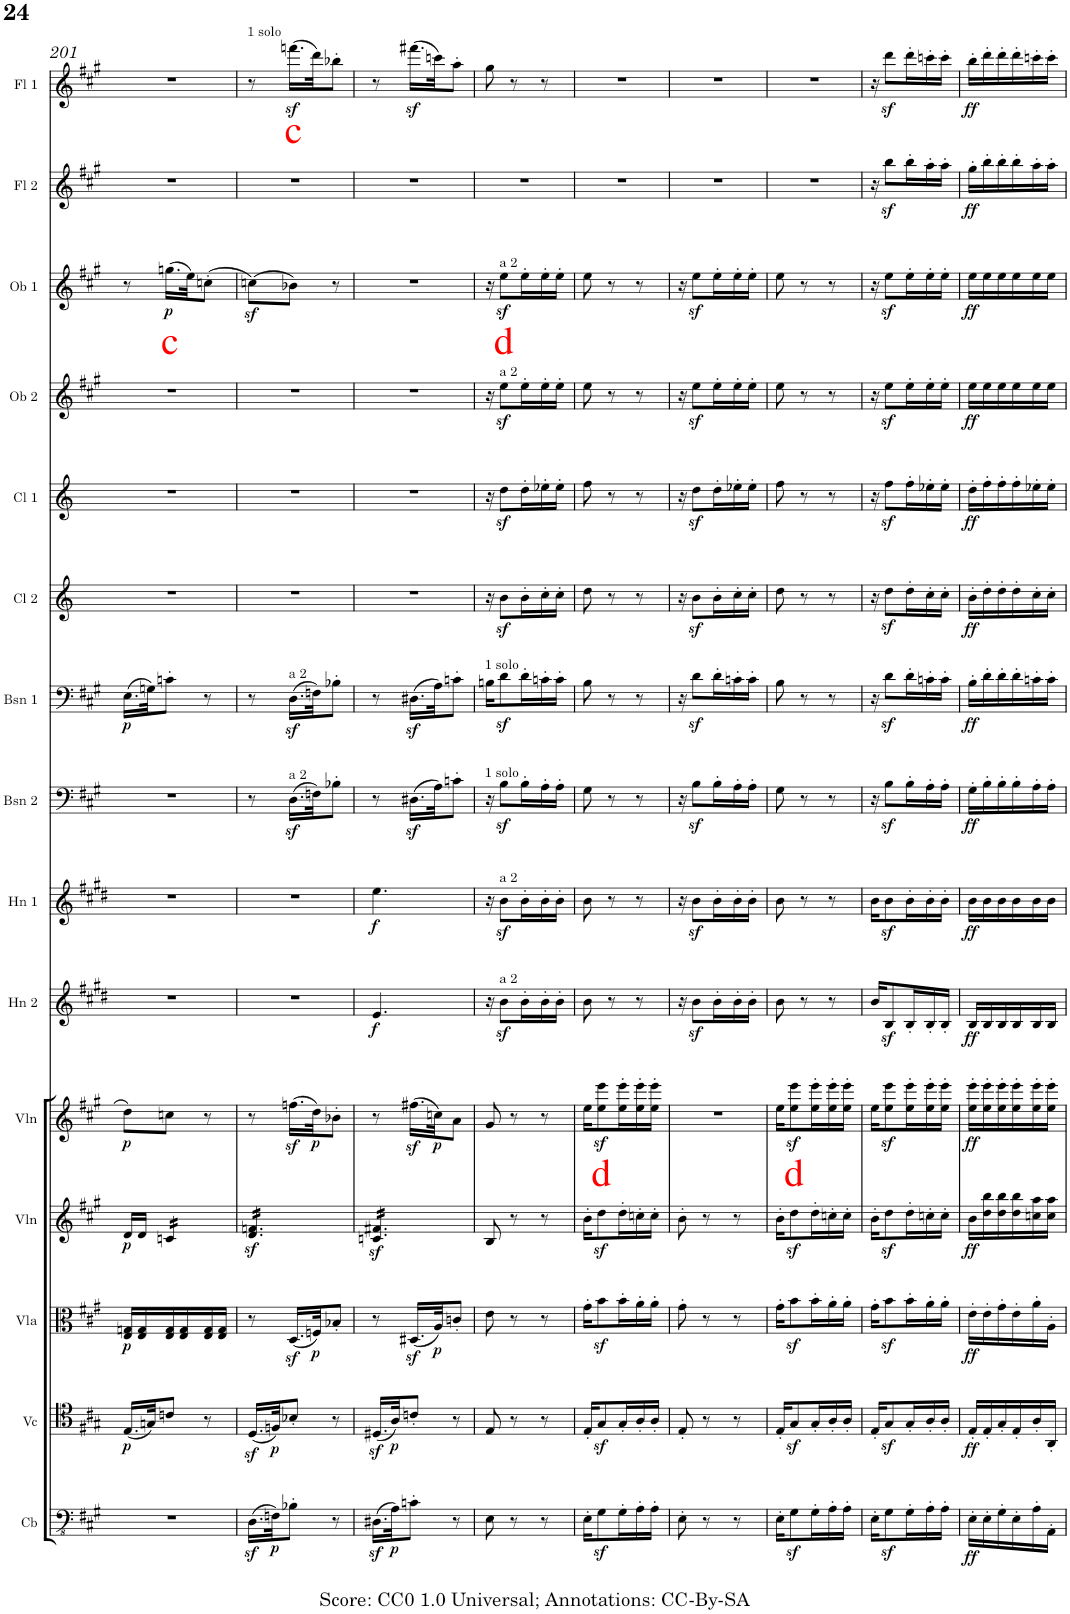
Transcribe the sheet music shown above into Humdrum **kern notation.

**kern	**dynam	**kern	**dynam	**kern	**dynam	**kern	**dynam	**kern	**text	**dynam	**kern	**dynam	**kern	**dynam	**kern	**dynam	**kern	**dynam	**kern	**dynam	**kern	**dynam	**kern	**dynam	**kern	**text	**dynam	**kern	**dynam	**kern	**text	**dynam
*part15	*part15	*part14	*part14	*part13	*part13	*part12	*part12	*part11	*part11	*part11	*part10	*part10	*part9	*part9	*part8	*part8	*part7	*part7	*part6	*part6	*part5	*part5	*part4	*part4	*part3	*part3	*part3	*part2	*part2	*part1	*part1	*part1
*staff15	*staff15	*staff14	*staff14	*staff13	*staff13	*staff12	*staff12	*staff11	*staff11	*staff11	*staff10	*staff10	*staff9	*staff9	*staff8	*staff8	*staff7	*staff7	*staff6	*staff6	*staff5	*staff5	*staff4	*staff4	*staff3	*staff3	*staff3	*staff2	*staff2	*staff1	*staff1	*staff1
*I"Contrabass	*	*I"Violoncello	*	*I"Viola	*	*I"Violin	*	*I"Violin	*	*	*I"F Horn 2 (orig. E and A)	*	*I"F Horn 1 (orig. E and A)	*	*I"Bassoon 2	*	*I"Bassoon 1	*	*I"A Clarinet 2	*	*I"A Clarinet 1	*	*I"Oboe 2	*	*I"Oboe 1	*	*	*I"Flute 2	*	*I"Flute 1	*	*
*I'Cb	*	*I'Vc	*	*I'Vla	*	*I'Vln	*	*I'Vln	*	*	*I'Hn 2	*	*I'Hn 1	*	*I'Bsn 2	*	*I'Bsn 1	*	*I'Cl 2	*	*I'Cl 1	*	*I'Ob 2	*	*I'Ob 1	*	*	*I'Fl 2	*	*I'Fl 1	*	*
!!LO:PB:g=z
*clefFv4	*	*clefC4	*	*clefC3	*	*clefG2	*	*clefG2	*	*	*clefG2	*	*clefG2	*	*clefF4	*	*clefF4	*	*clefG2	*	*clefG2	*	*clefG2	*	*clefG2	*	*	*clefG2	*	*clefG2	*	*
*	*	*	*	*	*	*	*	*	*	*	*Trd4c7	*	*Trd4c7	*	*	*	*	*	*Trd2c3	*	*Trd2c3	*	*	*	*	*	*	*	*	*	*	*
*k[f#c#g#]	*	*k[f#c#g#]	*	*k[f#c#g#]	*	*k[f#c#g#]	*	*k[f#c#g#]	*	*	*k[f#c#g#d#]	*	*k[f#c#g#d#]	*	*k[f#c#g#]	*	*k[f#c#g#]	*	*k[]	*	*k[]	*	*k[f#c#g#]	*	*k[f#c#g#]	*	*	*k[f#c#g#]	*	*k[f#c#g#]	*	*
*M3/8	*	*M3/8	*	*M3/8	*	*M3/8	*	*M3/8	*	*	*M3/8	*	*M3/8	*	*M3/8	*	*M3/8	*	*M3/8	*	*M3/8	*	*M3/8	*	*M3/8	*	*	*M3/8	*	*M3/8	*	*
=201	=201	=201	=201	=201	=201	=201	=201	=201	=201	=201	=201	=201	=201	=201	=201	=201	=201	=201	=201	=201	=201	=201	=201	=201	=201	=201	=201	=201	=201	=201	=201	=201
!	!	!	!LO:DY:b	!	!LO:DY:b	!	!LO:DY:b	!	!	!LO:DY:b	!	!	!	!	!	!	!	!LO:DY:b	!	!	!	!	!	!	!	!	!	!	!	!	!	!
4.r	.	(16.E/LL	p	16E/ 16Gn/LL	p	16d/LL	p	8dd\L	.	p	4.r	.	4.r	.	4.r	.	(16.E\LL	p	4.r	.	4.r	.	4.r	.	8r	.	.	4.r	.	4.r	.	.
.	.	.	.	16E/ 16G/	.	16d/JJ	.	.	.	.	.	.	.	.	.	.	.	.	.	.	.	.	.	.	.	.	.	.	.	.	.	.
.	.	32Gn/JK)	.	.	.	.	.	.	.	.	.	.	.	.	.	.	32Gn\JK)	.	.	.	.	.	.	.	.	.	.	.	.	.	.	.
!	!	!	!	!	!	!	!	!	!	!	!	!	!	!	!	!	!	!	!	!	!	!	!	!	!	!LO:LY:b:color=#FF0000	!LO:DY:b	!	!	!	!	!
*	*	*	*	*	*	*tremolo	*	*	*	*	*	*	*	*	*	*	*	*	*	*	*	*	*	*	*	*	*	*	*	*	*	*
.	.	8cn/J	.	16E/ 16G/	.	16cn/LL	.	8ccn\J	.	.	.	.	.	.	.	.	8cn'\J	.	.	.	.	.	.	.	(16.ggn\LL	c	p	.	.	.	.	.
.	.	.	.	16E/ 16G/	.	16cn/	.	.	.	.	.	.	.	.	.	.	.	.	.	.	.	.	.	.	.	.	.	.	.	.	.	.
.	.	.	.	.	.	.	.	.	.	.	.	.	.	.	.	.	.	.	.	.	.	.	.	.	32ee\JK)	.	.	.	.	.	.	.
.	.	8r	.	16E/ 16G/	.	16cn/	.	8r	.	.	.	.	.	.	.	.	8r	.	.	.	.	.	.	.	(8ccn'\J	.	.	.	.	.	.	.
.	.	.	.	16E/ 16G/JJ	.	16cn/JJ	.	.	.	.	.	.	.	.	.	.	.	.	.	.	.	.	.	.	.	.	.	.	.	.	.	.
=202	=202	=202	=202	=202	=202	=202	=202	=202	=202	=202	=202	=202	=202	=202	=202	=202	=202	=202	=202	=202	=202	=202	=202	=202	=202	=202	=202	=202	=202	=202	=202	=202
!	!	!	!	!	!	!	!	!	!	!	!	!	!	!	!	!	!	!	!	!	!	!	!	!	!	!	!	!	!	!LO:TX:a:t=1 solo	!	!
(16.DDz<\LL	.	(16.Dz</LL	.	8r	.	16d/z< 16fn/z<LL	.	8r	.	.	4.r	.	4.r	.	8r	.	8r	.	4.r	.	4.r	.	4.r	.	(8ccnz<\L)	.	.	4.r	.	8r	.	.
.	.	.	.	.	.	16d/z< 16fn/z<	.	.	.	.	.	.	.	.	.	.	.	.	.	.	.	.	.	.	.	.	.	.	.	.	.	.
!	!LO:DY:b	!	!LO:DY:b	!	!	!	!	!	!	!	!	!	!	!	!	!	!	!	!	!	!	!	!	!	!	!	!	!	!	!	!	!
32FFn\JK)	p	32Fn/JK)	p	.	.	.	.	.	.	.	.	.	.	.	.	.	.	.	.	.	.	.	.	.	.	.	.	.	.	.	.	.
!	!	!	!	!	!	!	!	!	!	!	!	!	!	!	!	!	!LO:TX:a:t=a 2	!	!	!	!	!	!	!	!	!	!	!	!	!	!	!
!	!	!	!	!	!	!	!	!	!	!	!	!	!	!	!LO:TX:a:t=a 2	!	!	!	!	!	!	!	!	!	!	!	!	!	!	!	!	!
!	!	!	!	!	!	!	!	!	!	!	!	!	!	!	!	!	!	!	!	!	!	!	!	!	!	!	!	!	!	!	!LO:LY:b:color=#FF0000	!
8BB-X'\J	.	8B-X'/J	.	(16.Dz</LL	.	16d/z< 16fn/z<	.	(16.ffnz<\LL	.	.	.	.	.	.	(16.Dz<\LL	.	(16.Dz<\LL	.	.	.	.	.	.	.	8b-X\J)	.	.	.	.	(16.fffnz<\LL	c	.
.	.	.	.	.	.	16d/z< 16fn/z<	.	.	.	.	.	.	.	.	.	.	.	.	.	.	.	.	.	.	.	.	.	.	.	.	.	.
!	!	!	!	!	!LO:DY:b	!	!	!	!	!LO:DY:b	!	!	!	!	!	!	!	!	!	!	!	!	!	!	!	!	!	!	!	!	!	!
.	.	.	.	32Fn/JK)	p	.	.	32dd\JK)	.	p	.	.	.	.	32Fn\JK)	.	32Fn\JK)	.	.	.	.	.	.	.	.	.	.	.	.	32ddd\JK)	.	.
8r	.	8r	.	8B-X'/J	.	16d/z< 16fn/z<	.	8b-X'\J	.	.	.	.	.	.	8B-X'\J	.	8B-X'\J	.	.	.	.	.	.	.	8r	.	.	.	.	8bb-X'\J	.	.
.	.	.	.	.	.	16d/z< 16fn/z<JJ	.	.	.	.	.	.	.	.	.	.	.	.	.	.	.	.	.	.	.	.	.	.	.	.	.	.
=203	=203	=203	=203	=203	=203	=203	=203	=203	=203	=203	=203	=203	=203	=203	=203	=203	=203	=203	=203	=203	=203	=203	=203	=203	=203	=203	=203	=203	=203	=203	=203	=203
!	!	!	!	!	!	!	!	!	!	!	!	!LO:DY:b	!	!LO:DY:b	!	!	!	!	!	!	!	!	!	!	!	!	!	!	!	!	!	!
(16.DD#Xz<\LL	.	(16.D#Xz</LL	.	8r	.	16cn/z< 16f#X/z<LL	.	8r	.	.	4.e/	f	4.ee\	f	8r	.	8r	.	4.r	.	4.r	.	4.r	.	4.r	.	.	4.r	.	8r	.	.
.	.	.	.	.	.	16cn/z< 16f#X/z<	.	.	.	.	.	.	.	.	.	.	.	.	.	.	.	.	.	.	.	.	.	.	.	.	.	.
!	!LO:DY:b	!	!LO:DY:b	!	!	!	!	!	!	!	!	!	!	!	!	!	!	!	!	!	!	!	!	!	!	!	!	!	!	!	!	!
32AA\JK)	p	32A/JK)	p	.	.	.	.	.	.	.	.	.	.	.	.	.	.	.	.	.	.	.	.	.	.	.	.	.	.	.	.	.
8Cn'\J	.	8cn'/J	.	(16.D#Xz</LL	.	16cn/z< 16f#X/z<	.	(16.ff#Xz<\LL	.	.	.	.	.	.	(16.D#Xz<\LL	.	(16.D#Xz<\LL	.	.	.	.	.	.	.	.	.	.	.	.	(16.fff#Xz<\LL	.	.
.	.	.	.	.	.	16cn/z< 16f#X/z<	.	.	.	.	.	.	.	.	.	.	.	.	.	.	.	.	.	.	.	.	.	.	.	.	.	.
!	!	!	!	!	!LO:DY:b	!	!	!	!	!LO:DY:b	!	!	!	!	!	!	!	!	!	!	!	!	!	!	!	!	!	!	!	!	!	!
.	.	.	.	32A/JK)	p	.	.	32ccn\JK)	.	p	.	.	.	.	32A\JK)	.	32A\JK)	.	.	.	.	.	.	.	.	.	.	.	.	32cccn\JK)	.	.
8r	.	8r	.	8cn'/J	.	16cn/z< 16f#X/z<	.	8a\J	.	.	.	.	.	.	8cn'\J	.	8cn'\J	.	.	.	.	.	.	.	.	.	.	.	.	8aa'\J	.	.
.	.	.	.	.	.	16cn/z< 16f#X/z<JJ	.	.	.	.	.	.	.	.	.	.	.	.	.	.	.	.	.	.	.	.	.	.	.	.	.	.
*	*	*	*	*	*	*Xtremolo	*	*	*	*	*	*	*	*	*	*	*	*	*	*	*	*	*	*	*	*	*	*	*	*	*	*
=204	=204	=204	=204	=204	=204	=204	=204	=204	=204	=204	=204	=204	=204	=204	=204	=204	=204	=204	=204	=204	=204	=204	=204	=204	=204	=204	=204	=204	=204	=204	=204	=204
!	!	!	!	!	!	!	!	!	!	!	!	!	!	!	!	!	!LO:TX:a:t=1 solo	!	!	!	!	!	!	!	!	!	!	!	!	!	!	!
!	!	!	!	!	!	!	!	!	!	!	!	!	!	!	!LO:TX:a:t=1 solo	!	!	!	!	!	!	!	!	!	!	!	!	!	!	!	!	!
8EE\	.	8E/	.	8e\	.	8B/	.	8g#/	.	.	16r	.	16r	.	16r	.	16Bn\KL	.	16r	.	16r	.	16r	.	16r	.	.	4.r	.	8gg#\	.	.
!	!	!	!	!	!	!	!	!	!	!	!	!	!	!	!	!	!	!	!	!	!	!	!	!	!LO:TX:a:t=a 2	!	!	!	!	!	!	!
!	!	!	!	!	!	!	!	!	!	!	!	!	!	!	!	!	!	!	!	!	!	!	!LO:TX:a:t=a 2	!	!	!	!	!	!	!	!	!
!	!	!	!	!	!	!	!	!	!	!	!	!	!LO:TX:a:t=a 2	!	!	!	!	!	!	!	!	!	!	!	!	!	!	!	!	!	!	!
!	!	!	!	!	!	!	!	!	!	!	!LO:TX:a:t=a 2	!	!	!	!	!	!	!	!	!	!	!	!	!	!	!	!	!	!	!	!	!
!	!	!	!	!	!	!	!	!	!	!	!	!	!	!	!	!	!	!	!	!	!	!	!	!	!	!LO:LY:b:color=#FF0000	!	!	!	!	!	!
.	.	.	.	.	.	.	.	.	.	.	8bz<\L	.	8bz<\L	.	8Bz<\L	.	8dz<\	.	8bz<\L	.	8ddz<\L	.	8eez<\L	.	8eez<\L	d	.	.	.	.	.	.
8r	.	8r	.	8r	.	8r	.	8r	.	.	.	.	.	.	.	.	.	.	.	.	.	.	.	.	.	.	.	.	.	8r	.	.
.	.	.	.	.	.	.	.	.	.	.	16b'\L	.	16b'\L	.	16B'\L	.	16d'\L	.	16b'\L	.	16dd'\L	.	16ee'\L	.	16ee'\L	.	.	.	.	.	.	.
8r	.	8r	.	8r	.	8r	.	8r	.	.	16b'\	.	16b'\	.	16A'\	.	16cn'\	.	16cc'\	.	16ee-X'\	.	16ee'\	.	16ee'\	.	.	.	.	8r	.	.
.	.	.	.	.	.	.	.	.	.	.	16b'\JJ	.	16b'\JJ	.	16A'\JJ	.	16c'\JJ	.	16cc'\JJ	.	16ee-'\JJ	.	16ee'\JJ	.	16ee'\JJ	.	.	.	.	.	.	.
=205	=205	=205	=205	=205	=205	=205	=205	=205	=205	=205	=205	=205	=205	=205	=205	=205	=205	=205	=205	=205	=205	=205	=205	=205	=205	=205	=205	=205	=205	=205	=205	=205
16EE'\KL	.	16E'/KL	.	16g#'\KL	.	16b'\KL	.	16ee\KL	.	.	8b\	.	8b\	.	8G#\	.	8B\	.	8dd\	.	8ff\	.	8ee\	.	8ee\	.	.	4.r	.	4.r	.	.
!	!	!	!	!	!	!	!	!	!LO:LY:b:color=#FF0000	!	!	!	!	!	!	!	!	!	!	!	!	!	!	!	!	!	!	!	!	!	!	!
8GG#z<\	.	8G#z</	.	8bz<\	.	8ddz<\	.	8ee\z< 8eee\z<	d	.	.	.	.	.	.	.	.	.	.	.	.	.	.	.	.	.	.	.	.	.	.	.
.	.	.	.	.	.	.	.	.	.	.	8r	.	8r	.	8r	.	8r	.	8r	.	8r	.	8r	.	8r	.	.	.	.	.	.	.
16GG#'\L	.	16G#'/L	.	16b'\L	.	16dd'\L	.	16ee\' 16eee\'L	.	.	.	.	.	.	.	.	.	.	.	.	.	.	.	.	.	.	.	.	.	.	.	.
16AA'\	.	16A'/	.	16a'\	.	16ccn'\	.	16ee\' 16eee\'	.	.	8r	.	8r	.	8r	.	8r	.	8r	.	8r	.	8r	.	8r	.	.	.	.	.	.	.
16AA'\JJ	.	16A'/JJ	.	16a'\JJ	.	16cc'\JJ	.	16ee\' 16eee\'JJ	.	.	.	.	.	.	.	.	.	.	.	.	.	.	.	.	.	.	.	.	.	.	.	.
=206	=206	=206	=206	=206	=206	=206	=206	=206	=206	=206	=206	=206	=206	=206	=206	=206	=206	=206	=206	=206	=206	=206	=206	=206	=206	=206	=206	=206	=206	=206	=206	=206
8EE'\	.	8E'/	.	8g#'\	.	8b'\	.	4.r	.	.	16r	.	16r	.	16r	.	16r	.	16r	.	16r	.	16r	.	16r	.	.	4.r	.	4.r	.	.
.	.	.	.	.	.	.	.	.	.	.	8bz<\L	.	8bz<\L	.	8Bz<\L	.	8dz<\L	.	8bz<\L	.	8ddz<\L	.	8eez<\L	.	8eez<\L	.	.	.	.	.	.	.
8r	.	8r	.	8r	.	8r	.	.	.	.	.	.	.	.	.	.	.	.	.	.	.	.	.	.	.	.	.	.	.	.	.	.
.	.	.	.	.	.	.	.	.	.	.	16b'\L	.	16b'\L	.	16B'\L	.	16d'\L	.	16b'\L	.	16dd'\L	.	16ee'\L	.	16ee'\L	.	.	.	.	.	.	.
8r	.	8r	.	8r	.	8r	.	.	.	.	16b'\	.	16b'\	.	16A'\	.	16cn'\	.	16cc'\	.	16ee-X'\	.	16ee'\	.	16ee'\	.	.	.	.	.	.	.
.	.	.	.	.	.	.	.	.	.	.	16b'\JJ	.	16b'\JJ	.	16A'\JJ	.	16c'\JJ	.	16cc'\JJ	.	16ee-'\JJ	.	16ee'\JJ	.	16ee'\JJ	.	.	.	.	.	.	.
=207	=207	=207	=207	=207	=207	=207	=207	=207	=207	=207	=207	=207	=207	=207	=207	=207	=207	=207	=207	=207	=207	=207	=207	=207	=207	=207	=207	=207	=207	=207	=207	=207
16EE'\KL	.	16E'/KL	.	16g#'\KL	.	16b'\KL	.	16ee\KL	.	.	8b\	.	8b\	.	8G#\	.	8B\	.	8dd\	.	8ff\	.	8ee\	.	8ee\	.	.	4.r	.	4.r	.	.
!	!	!	!	!	!	!	!	!	!LO:LY:b:color=#FF0000	!	!	!	!	!	!	!	!	!	!	!	!	!	!	!	!	!	!	!	!	!	!	!
8GG#z<\	.	8G#z</	.	8bz<\	.	8ddz<\	.	8ee\z< 8eee\z<	d	.	.	.	.	.	.	.	.	.	.	.	.	.	.	.	.	.	.	.	.	.	.	.
.	.	.	.	.	.	.	.	.	.	.	8r	.	8r	.	8r	.	8r	.	8r	.	8r	.	8r	.	8r	.	.	.	.	.	.	.
16GG#'\L	.	16G#'/L	.	16b'\L	.	16dd'\L	.	16ee\' 16eee\'L	.	.	.	.	.	.	.	.	.	.	.	.	.	.	.	.	.	.	.	.	.	.	.	.
16AA'\	.	16A'/	.	16a'\	.	16ccn'\	.	16ee\' 16eee\'	.	.	8r	.	8r	.	8r	.	8r	.	8r	.	8r	.	8r	.	8r	.	.	.	.	.	.	.
16AA'\JJ	.	16A'/JJ	.	16a'\JJ	.	16cc'\JJ	.	16ee\' 16eee\'JJ	.	.	.	.	.	.	.	.	.	.	.	.	.	.	.	.	.	.	.	.	.	.	.	.
=208	=208	=208	=208	=208	=208	=208	=208	=208	=208	=208	=208	=208	=208	=208	=208	=208	=208	=208	=208	=208	=208	=208	=208	=208	=208	=208	=208	=208	=208	=208	=208	=208
16EE'\KL	.	16E'/KL	.	16g#'\KL	.	16b'\KL	.	16ee\KL	.	.	16b/KL	.	16b\KL	.	16r	.	16r	.	16r	.	16r	.	16r	.	16r	.	.	16r	.	16r	.	.
8GG#z<\	.	8G#z</	.	8bz<\	.	8ddz<\	.	8ee\z< 8eee\z<	.	.	8Bz</	.	8bz<\	.	8Bz<\L	.	8dz<\L	.	8ddz<\L	.	8ffz<\L	.	8eez<\L	.	8eez<\L	.	.	8bbz<\L	.	8dddz<\L	.	.
16GG#'\L	.	16G#'/L	.	16b'\L	.	16dd'\L	.	16ee\' 16eee\'L	.	.	16B'/L	.	16b'\L	.	16B'\L	.	16d'\L	.	16dd'\L	.	16ff'\L	.	16ee'\L	.	16ee'\L	.	.	16bb'\L	.	16ddd'\L	.	.
16AA'\	.	16A'/	.	16a'\	.	16ccn'\	.	16ee\' 16eee\'	.	.	16B'/	.	16b'\	.	16A'\	.	16cn'\	.	16cc'\	.	16ee-X'\	.	16ee'\	.	16ee'\	.	.	16aa'\	.	16cccn'\	.	.
16AA'\JJ	.	16A'/JJ	.	16a'\JJ	.	16cc'\JJ	.	16ee\' 16eee\'JJ	.	.	16B'/JJ	.	16b'\JJ	.	16A'\JJ	.	16c'\JJ	.	16cc'\JJ	.	16ee-'\JJ	.	16ee'\JJ	.	16ee'\JJ	.	.	16aa'\JJ	.	16ccc'\JJ	.	.
=209	=209	=209	=209	=209	=209	=209	=209	=209	=209	=209	=209	=209	=209	=209	=209	=209	=209	=209	=209	=209	=209	=209	=209	=209	=209	=209	=209	=209	=209	=209	=209	=209
!	!LO:DY:b	!	!LO:DY:b	!	!LO:DY:b	!	!LO:DY:b	!	!	!LO:DY:b	!	!LO:DY:b	!	!LO:DY:b	!	!LO:DY:b	!	!LO:DY:b	!	!LO:DY:b	!	!LO:DY:b	!	!LO:DY:b	!	!	!LO:DY:b	!	!LO:DY:b	!	!	!LO:DY:b
16EE'\LL	ff	16E'/LL	ff	16e'\LL	ff	16b\LL	ff	16ee\' 16eee\'LL	.	ff	16B/LL	ff	16b\LL	ff	16G#'\LL	ff	16B'\LL	ff	16b'\LL	ff	16dd'\LL	ff	16ee\LL	ff	16ee\LL	.	ff	16gg#'\LL	ff	16bb'\LL	.	ff
16EE'\	.	16E'/	.	16e'\	.	16dd\ 16bb\	.	16ee\' 16eee\'	.	.	16B/	.	16b\	.	16B'\	.	16d'\	.	16dd'\	.	16ff'\	.	16ee\	.	16ee\	.	.	16bb'\	.	16ddd'\	.	.
16GG#'\	.	16G#'/	.	16g#'\	.	16dd\ 16bb\	.	16ee\' 16eee\'	.	.	16B/	.	16b\	.	16B'\	.	16d'\	.	16dd'\	.	16ff'\	.	16ee\	.	16ee\	.	.	16bb'\	.	16ddd'\	.	.
16EE'\	.	16E'/	.	16e'\	.	16dd\ 16bb\	.	16ee\' 16eee\'	.	.	16B/	.	16b\	.	16B'\	.	16d'\	.	16dd'\	.	16ff'\	.	16ee\	.	16ee\	.	.	16bb'\	.	16ddd'\	.	.
16AA'\	.	16A'/	.	16a'\	.	16ccn\ 16aa\	.	16ee\' 16eee\'	.	.	16B/	.	16b\	.	16A'\	.	16cn'\	.	16cc'\	.	16ee-X'\	.	16ee\	.	16ee\	.	.	16aa'\	.	16cccn'\	.	.
16AAA'\JJ	.	16AA'/JJ	.	16A'\JJ	.	16cc\ 16aa\JJ	.	16ee\' 16eee\'JJ	.	.	16B/JJ	.	16b\JJ	.	16A'\JJ	.	16c'\JJ	.	16cc'\JJ	.	16ee-'\JJ	.	16ee\JJ	.	16ee\JJ	.	.	16aa'\JJ	.	16ccc'\JJ	.	.
=	=	=	=	=	=	=	=	=	=	=	=	=	=	=	=	=	=	=	=	=	=	=	=	=	=	=	=	=	=	=	=	=
*-	*-	*-	*-	*-	*-	*-	*-	*-	*-	*-	*-	*-	*-	*-	*-	*-	*-	*-	*-	*-	*-	*-	*-	*-	*-	*-	*-	*-	*-	*-	*-	*-
